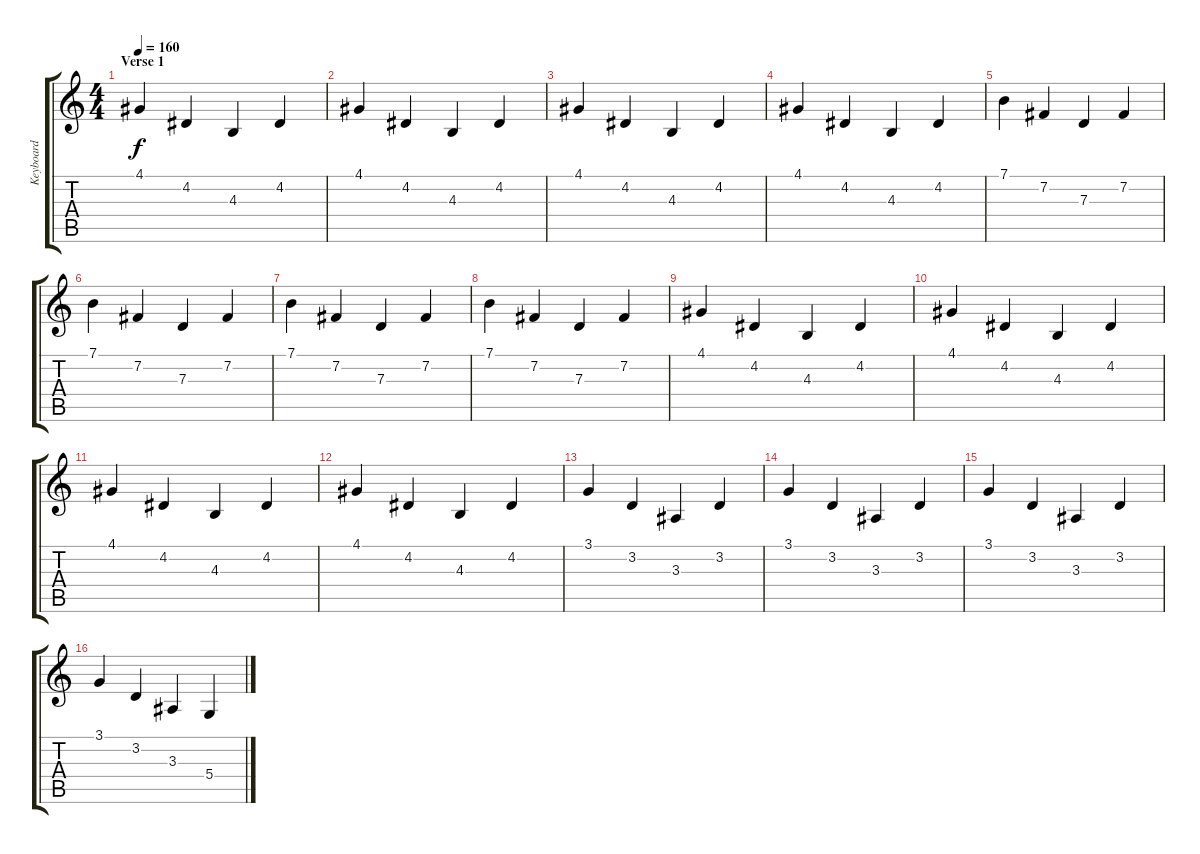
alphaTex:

\track ("Keyboard" "Keyboard") {instrument vibraphone}
\staff {score tabs}
\tuning (E4 B3 G3 D3 A2 E2) {hide}
\ts (4 4)
\section ("" "Verse 1")
\tempo 160
\clef g2
\ks c
4.1.4{dy f} 4.2.4 4.3.4 4.2.4 |
4.1.4 4.2.4 4.3.4 4.2.4 |
4.1.4 4.2.4 4.3.4 4.2.4 |
4.1.4 4.2.4 4.3.4 4.2.4 |
7.1.4 7.2.4 7.3.4 7.2.4 |
7.1.4 7.2.4 7.3.4 7.2.4 |
7.1.4 7.2.4 7.3.4 7.2.4 |
7.1.4 7.2.4 7.3.4 7.2.4 |
4.1.4 4.2.4 4.3.4 4.2.4 |
4.1.4 4.2.4 4.3.4 4.2.4 |
4.1.4 4.2.4 4.3.4 4.2.4 |
4.1.4 4.2.4 4.3.4 4.2.4 |
3.1.4 3.2.4 3.3.4 3.2.4 |
3.1.4 3.2.4 3.3.4 3.2.4 |
3.1.4 3.2.4 3.3.4 3.2.4 |
3.1.4 3.2.4 3.3.4 5.4.4
